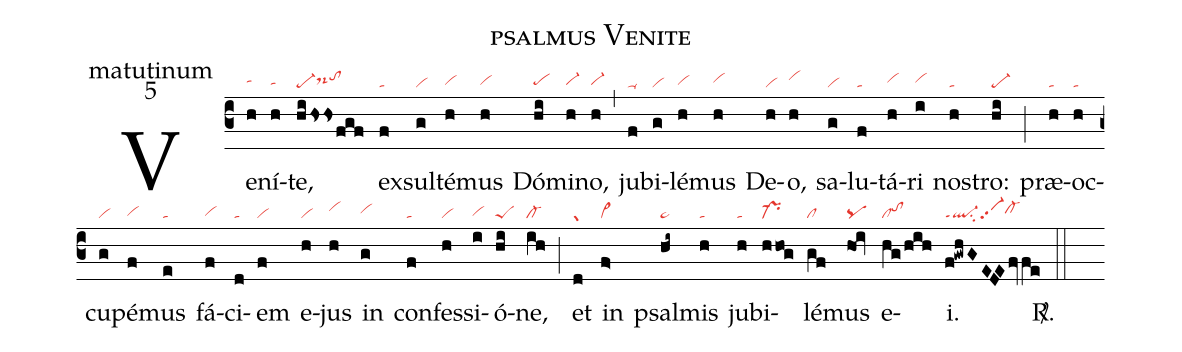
name: psalmus Venite;
office-part: matutinum;
mode: 5;
nabc-lines: 1;
%%
(c3)
Ve(h|tahh)ní(h|tahg)te,(hihssfgf|pe-ds-hhtohi) ex(f|ta)sul(g|vi)té(h|vihg)mus(h|vihg) Dó(hi|pehg)mi(h|vi-hg)no,(h|vi-hg) (,)
ju(f|ta-)bi(g|vi)lé(h|vihg)mus(h|vihh) De(h|vi)o,(h|vihi) sa(g|vi)lu(f|ta)tá(h|vihh)ri(i|vihh) nos(h|ta)tro:(hi|pe-) (;)
præ(h|ta)oc(h|ta)cu(g|vi)pé(f|vihg)mus(e|ta) fá(f|vihg)ci(d|ta)em(f|vi) e(h|vi)jus(h|vihi) in(g|vihh) con(f|ta)fes(h|vi)si(i|vihg)ó(hi|peS)ne,(ih|cl-) (;)
et(d|gr) in(f>|vi>) psal(hi~|ta>)mis(h|ta) ju(h|ta)bi(h/ho!g|pr-)lé(gf|cl)mus(ho<!iv|pq) e(hg/hih|cltohi)i.(f!gwhGEDEfv/fe|ql-ppt1su2vi-pp2cl-hh) <sp>R/</sp>.(::)
